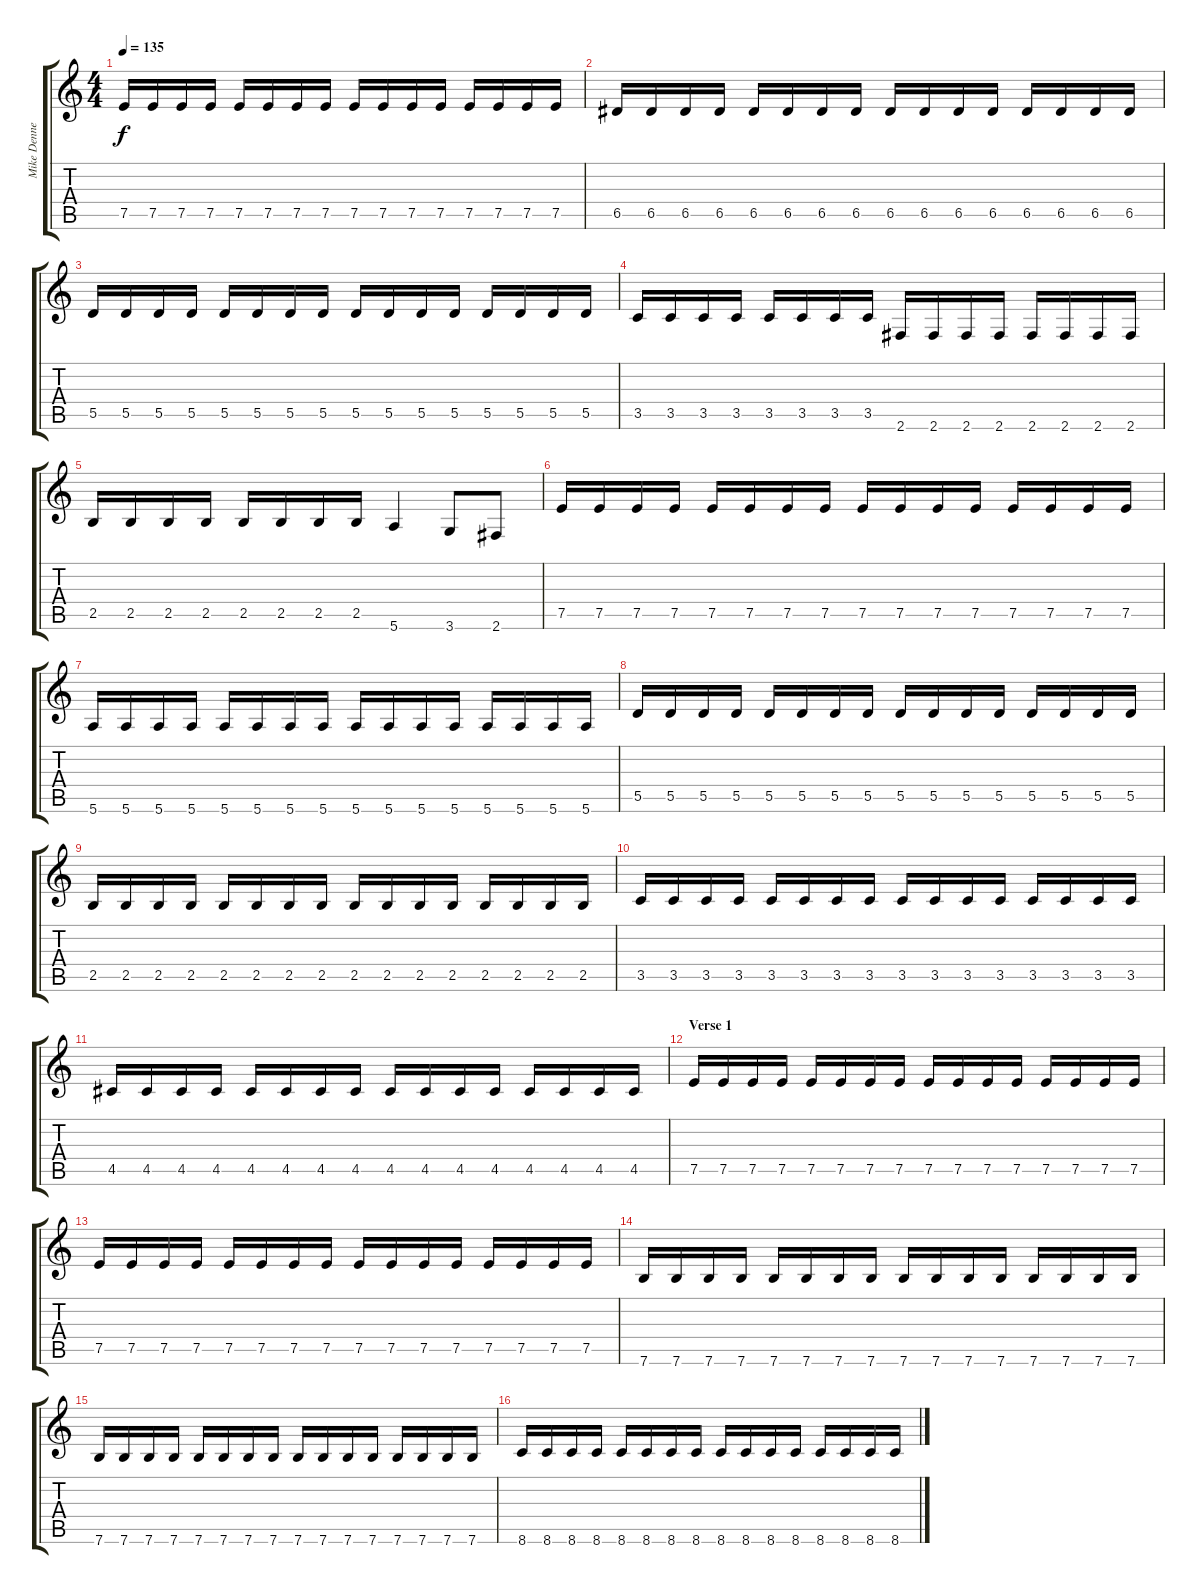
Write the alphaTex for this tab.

\track ("Mike Denner - Guitars" "Mike Denne") {instrument overdrivenguitar}
\staff {score tabs}
\tuning (E4 B3 G3 D3 A2 E2) {hide}
\ts (4 4)
\tempo 135
\clef g2
\ks c
7.5.16{dy f instrument overdrivenguitar} 7.5.16 7.5.16 7.5.16 7.5.16 7.5.16 7.5.16 7.5.16 7.5.16 7.5.16 7.5.16 7.5.16 7.5.16 7.5.16 7.5.16 7.5.16 |
6.5.16 6.5.16 6.5.16 6.5.16 6.5.16 6.5.16 6.5.16 6.5.16 6.5.16 6.5.16 6.5.16 6.5.16 6.5.16 6.5.16 6.5.16 6.5.16 |
5.5.16 5.5.16 5.5.16 5.5.16 5.5.16 5.5.16 5.5.16 5.5.16 5.5.16 5.5.16 5.5.16 5.5.16 5.5.16 5.5.16 5.5.16 5.5.16 |
3.5.16 3.5.16 3.5.16 3.5.16 3.5.16 3.5.16 3.5.16 3.5.16 2.6.16 2.6.16 2.6.16 2.6.16 2.6.16 2.6.16 2.6.16 2.6.16 |
2.5.16 2.5.16 2.5.16 2.5.16 2.5.16 2.5.16 2.5.16 2.5.16 5.6.4 3.6.8 2.6.8 |
7.5.16 7.5.16 7.5.16 7.5.16 7.5.16 7.5.16 7.5.16 7.5.16 7.5.16 7.5.16 7.5.16 7.5.16 7.5.16 7.5.16 7.5.16 7.5.16 |
5.6.16 5.6.16 5.6.16 5.6.16 5.6.16 5.6.16 5.6.16 5.6.16 5.6.16 5.6.16 5.6.16 5.6.16 5.6.16 5.6.16 5.6.16 5.6.16 |
5.5.16 5.5.16 5.5.16 5.5.16 5.5.16 5.5.16 5.5.16 5.5.16 5.5.16 5.5.16 5.5.16 5.5.16 5.5.16 5.5.16 5.5.16 5.5.16 |
2.5.16 2.5.16 2.5.16 2.5.16 2.5.16 2.5.16 2.5.16 2.5.16 2.5.16 2.5.16 2.5.16 2.5.16 2.5.16 2.5.16 2.5.16 2.5.16 |
3.5.16 3.5.16 3.5.16 3.5.16 3.5.16 3.5.16 3.5.16 3.5.16 3.5.16 3.5.16 3.5.16 3.5.16 3.5.16 3.5.16 3.5.16 3.5.16 |
4.5.16 4.5.16 4.5.16 4.5.16 4.5.16 4.5.16 4.5.16 4.5.16 4.5.16 4.5.16 4.5.16 4.5.16 4.5.16 4.5.16 4.5.16 4.5.16 |
\section ("" "Verse 1")
7.5.16 7.5.16 7.5.16 7.5.16 7.5.16 7.5.16 7.5.16 7.5.16 7.5.16 7.5.16 7.5.16 7.5.16 7.5.16 7.5.16 7.5.16 7.5.16 |
7.5.16 7.5.16 7.5.16 7.5.16 7.5.16 7.5.16 7.5.16 7.5.16 7.5.16 7.5.16 7.5.16 7.5.16 7.5.16 7.5.16 7.5.16 7.5.16 |
7.6.16 7.6.16 7.6.16 7.6.16 7.6.16 7.6.16 7.6.16 7.6.16 7.6.16 7.6.16 7.6.16 7.6.16 7.6.16 7.6.16 7.6.16 7.6.16 |
7.6.16 7.6.16 7.6.16 7.6.16 7.6.16 7.6.16 7.6.16 7.6.16 7.6.16 7.6.16 7.6.16 7.6.16 7.6.16 7.6.16 7.6.16 7.6.16 |
8.6.16 8.6.16 8.6.16 8.6.16 8.6.16 8.6.16 8.6.16 8.6.16 8.6.16 8.6.16 8.6.16 8.6.16 8.6.16 8.6.16 8.6.16 8.6.16
